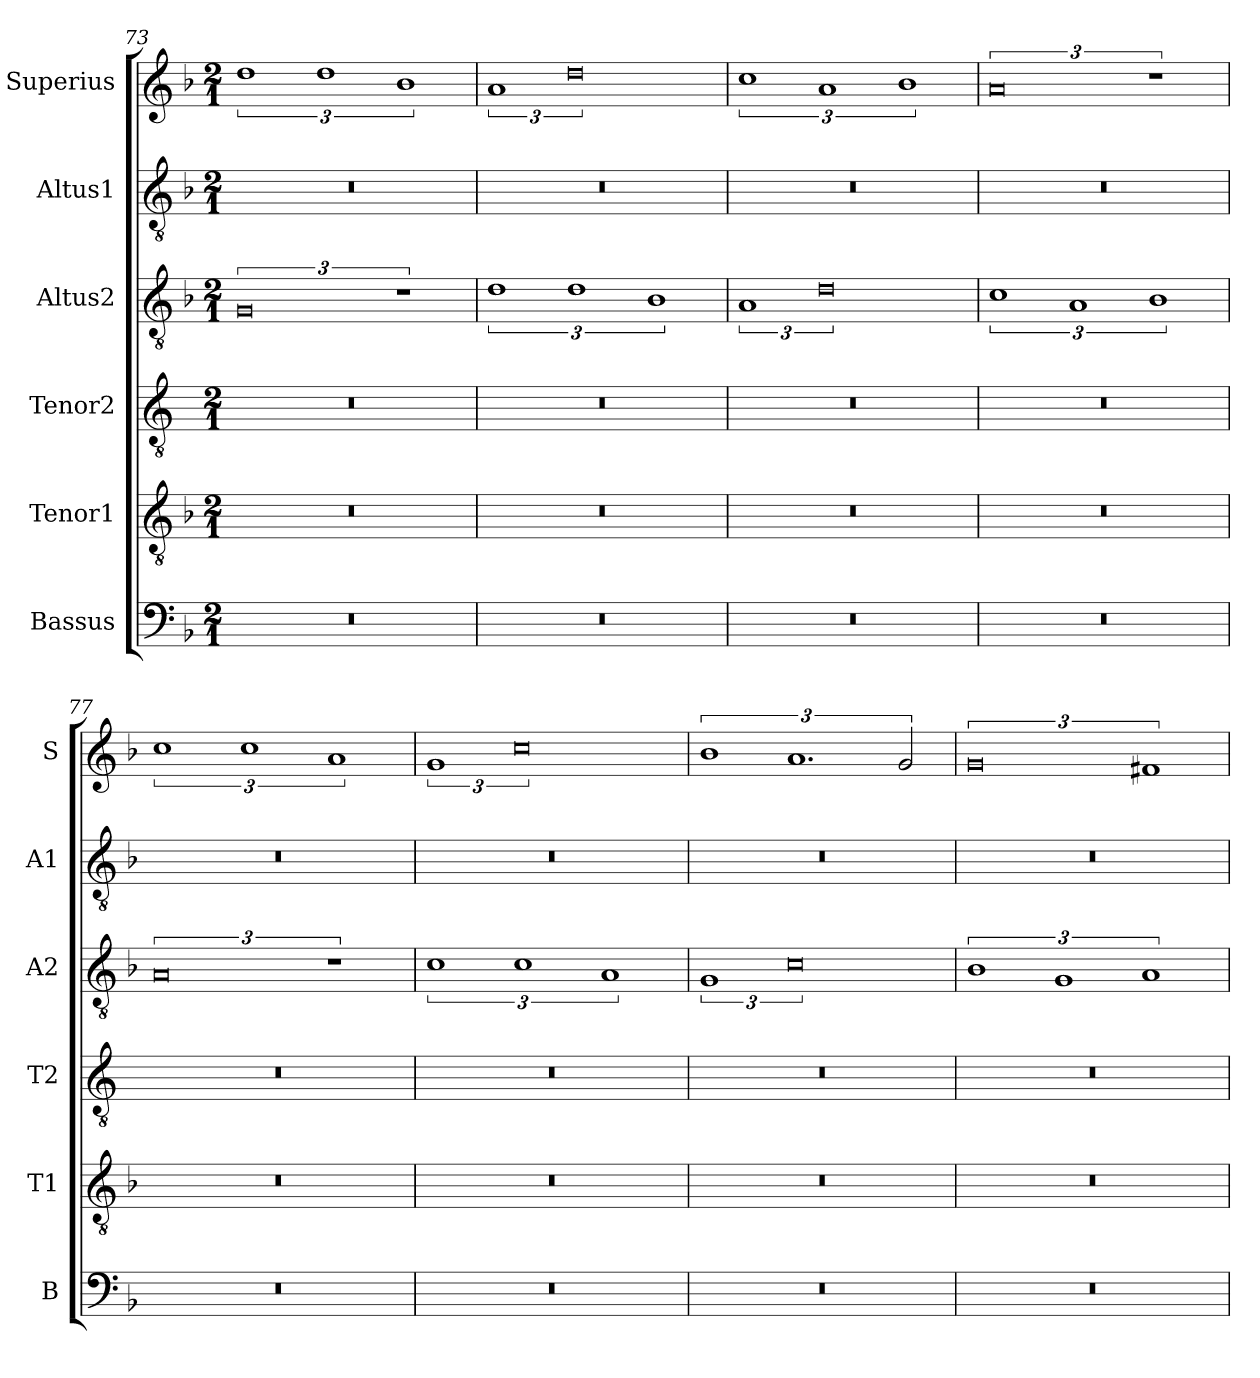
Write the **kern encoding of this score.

**kern	**kern	**kern	**kern	**kern	**kern
*part6	*part5	*part4	*part3	*part2	*part1
*staff6	*staff5	*staff4	*staff3	*staff2	*staff1
*I"Bassus	*I"Tenor1	*I"Tenor2	*I"Altus2	*I"Altus1	*I"Superius
*I'B	*I'T1	*I'T2	*I'A2	*I'A1	*I'S
*clefF4	*clefGv2	*clefGv2	*clefGv2	*clefGv2	*clefG2
*k[b-]	*k[b-]	*k[]	*k[b-]	*k[b-]	*k[b-]
*M2/1	*M2/1	*M2/1	*M2/1	*M2/1	*M2/1
=73	=73	=73	=73	=73	=73
0r	0r	0r	3%4G	0r	3%2dd
.	.	.	.	.	3%2dd
.	.	.	3%2r	.	3%2b-
=74	=74	=74	=74	=74	=74
0r	0r	0r	3%2d	0r	3%2a
.	.	.	3%2d	.	3%4dd
.	.	.	3%2B-	.	.
=75	=75	=75	=75	=75	=75
0r	0r	0r	3%2A	0r	3%2cc
.	.	.	3%4d	.	3%2a
.	.	.	.	.	3%2b-
=76	=76	=76	=76	=76	=76
0r	0r	0r	3%2c	0r	3%4a
.	.	.	3%2A	.	.
.	.	.	3%2B-	.	3%2r
=77	=77	=77	=77	=77	=77
0r	0r	0r	3%4A	0r	3%2cc
.	.	.	.	.	3%2cc
.	.	.	3%2r	.	3%2a
=78	=78	=78	=78	=78	=78
0r	0r	0r	3%2c	0r	3%2g
.	.	.	3%2c	.	3%4cc
.	.	.	3%2A	.	.
=79	=79	=79	=79	=79	=79
0r	0r	0r	3%2G	0r	3%2b-
.	.	.	3%4c	.	3%2.a
.	.	.	.	.	3g/
=80	=80	=80	=80	=80	=80
0r	0r	0r	3%2B-	0r	3%4g
.	.	.	3%2G	.	.
.	.	.	3%2A	.	3%2f#X
=	=	=	=	=	=
*-	*-	*-	*-	*-	*-
